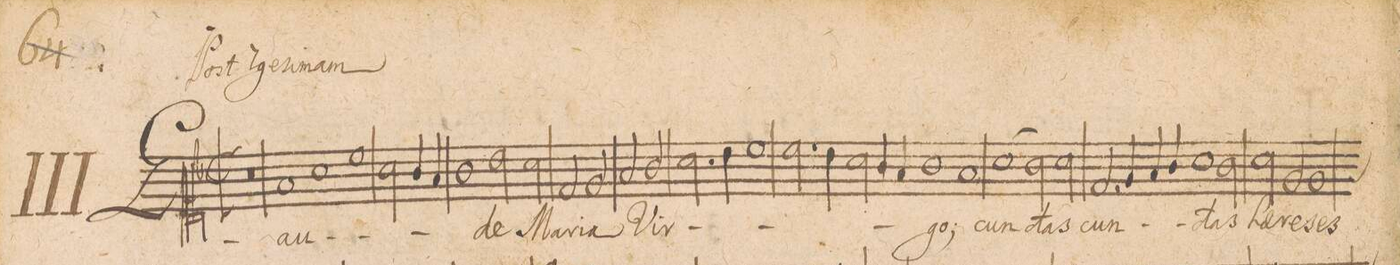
**kern	**text
*I"CANTVS.	*
*clefC1	*
*k[b-]	*
*met(C|)	*
*M2/1	*
0r	.
=2-	=2-
1f	Gau-
1a	.
=3-	=3-
1cc	.
*2\right	*
2a\	.
4g/	.
4f/	.
=4-	=4-
1g	.
2b-\	-de
2a\	Ma-
=5-	=5-
2d/	-ri-
2e/	-a
2f/	Vir-
2g/	.
=6-	=6-
2.a\	.
4b-\	.
1cc	.
=7-	=7-
2.cc\	.
4b-\	.
2a\	.
4g/	.
4f/	.
=8-	=8-
1g	.
1f,	-go;
=9-	=9-
(>1a	cun-
2g\)	.
2a\	-ctas
=10-	=10-
2.d/	cun-
4e/	.
4f/	.
4g/	.
1a\	.
=11-	=11-
2g\	-ctas
2a\	hae-
2e/	-re-
=12-	=12-
*custos:e	*
1e	-ses
*-	*-
